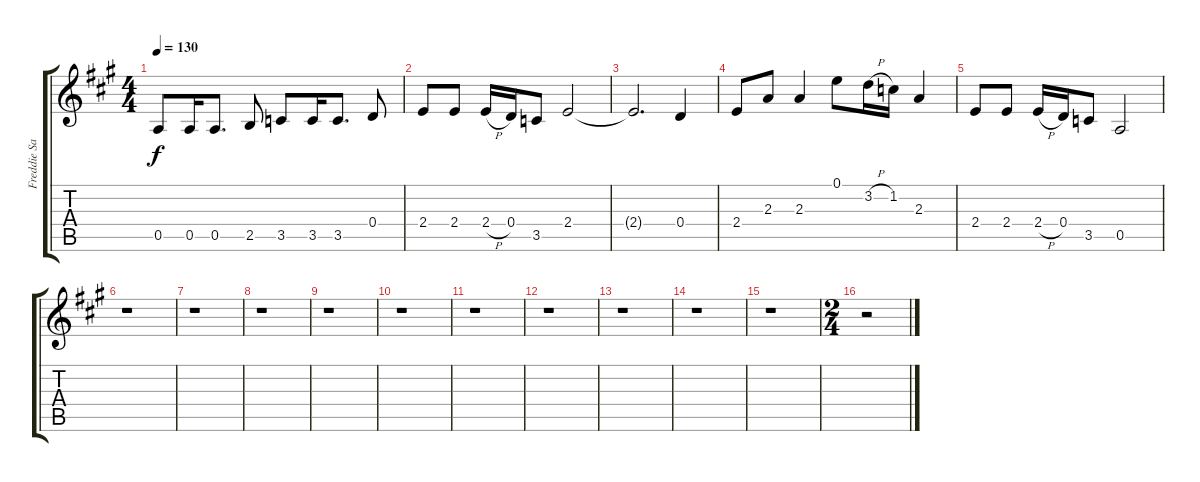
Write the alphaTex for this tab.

\track ("Freddie Salem Guitar II" "Freddie Sa") {instrument electricguitarclean}
\staff {score tabs}
\tuning (E4 B3 G3 D3 A2 E2) {hide}
\ts (4 4)
\tempo 130
\clef g2
\ks f#minor
0.5.8{dy f} 0.5.16 0.5.8{d} 2.5.8 3.5.8 3.5.16 3.5.8{d} 0.4.8 |
2.4.8 2.4.8 2.4{h}.16 0.4.16 3.5.8 2.4.2 |
2.4{t}.2{d} 0.4.4 |
2.4.8 2.3.8 2.3.4 0.1.8 3.2{h}.16 1.2.16 2.3.4 |
2.4.8 2.4.8 2.4{h}.16 0.4.16 3.5.8 0.5.2 |
r.1 |
r.1 |
r.1 |
r.1 |
r.1 |
r.1 |
r.1 |
r.1 |
r.1 |
r.1 |
\ts (2 4)
r.2
